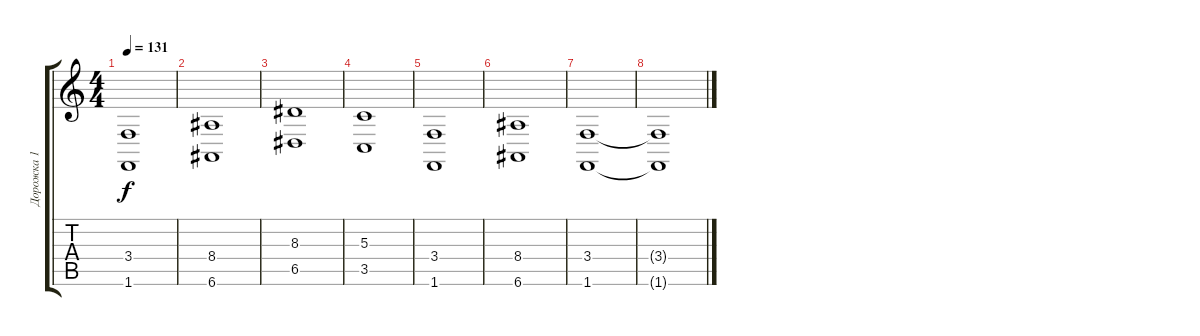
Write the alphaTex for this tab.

\track ("Дорожка 1" "Дорожка 1") {instrument pad2warm}
\staff {score tabs}
\tuning (E4 B3 G3 D3 A2 E2) {hide}
\ts (4 4)
\tempo 131
\clef g2
\ks c
(3.4 1.6).1{dy f} |
(8.4 6.6).1 |
(8.3 6.5).1 |
(5.3 3.5).1 |
(3.4 1.6).1 |
(8.4 6.6).1 |
(3.4 1.6).1 |
(3.4{t} 1.6{t}).1
